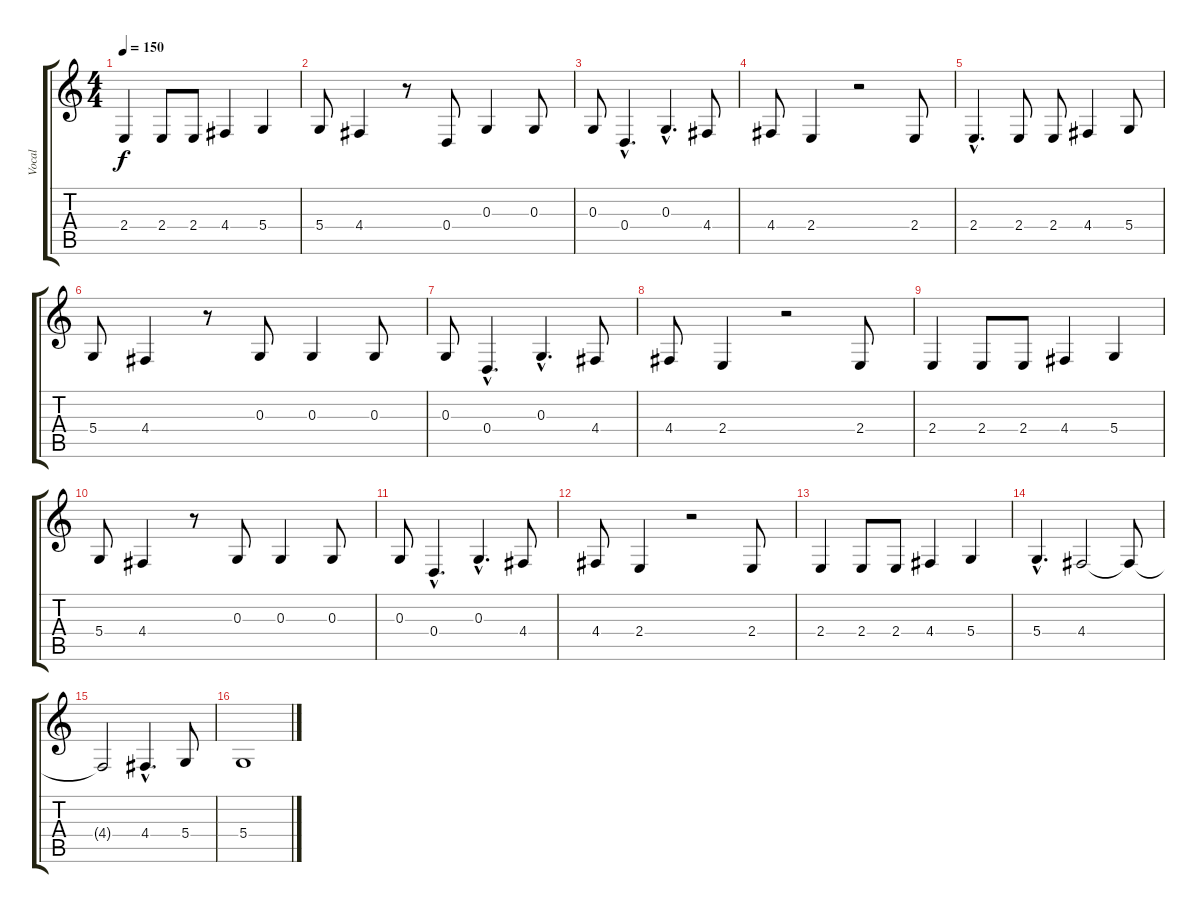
\track ("Vocal" "Vocal") {instrument accordion}
\staff {score tabs}
\tuning (E4 B3 G3 D3 A2 E2) {hide}
\ts (4 4)
\tempo 150
\clef g2
\ks c
2.4.4{dy f} 2.4.8 2.4.8 4.4.4 5.4.4 |
5.4.8 4.4.4 r.8 0.4.8 0.3.4 0.3.8 |
0.3.8 0.4{hac}.4{d} 0.3{hac}.4{d} 4.4.8 |
4.4.8 2.4.4 r.2 2.4.8 |
2.4{hac}.4{d} 2.4.8 2.4.8 4.4.4 5.4.8 |
5.4.8 4.4.4 r.8 0.3.8 0.3.4 0.3.8 |
0.3.8 0.4{hac}.4{d} 0.3{hac}.4{d} 4.4.8 |
4.4.8 2.4.4 r.2 2.4.8 |
2.4.4 2.4.8 2.4.8 4.4.4 5.4.4 |
5.4.8 4.4.4 r.8 0.3.8 0.3.4 0.3.8 |
0.3.8 0.4{hac}.4{d} 0.3{hac}.4{d} 4.4.8 |
4.4.8 2.4.4 r.2 2.4.8 |
2.4.4 2.4.8 2.4.8 4.4.4 5.4.4 |
5.4{hac}.4{d} 4.4.2 4.4{t}.8 |
4.4{t}.2 4.4{hac}.4{d} 5.4.8 |
5.4.1
